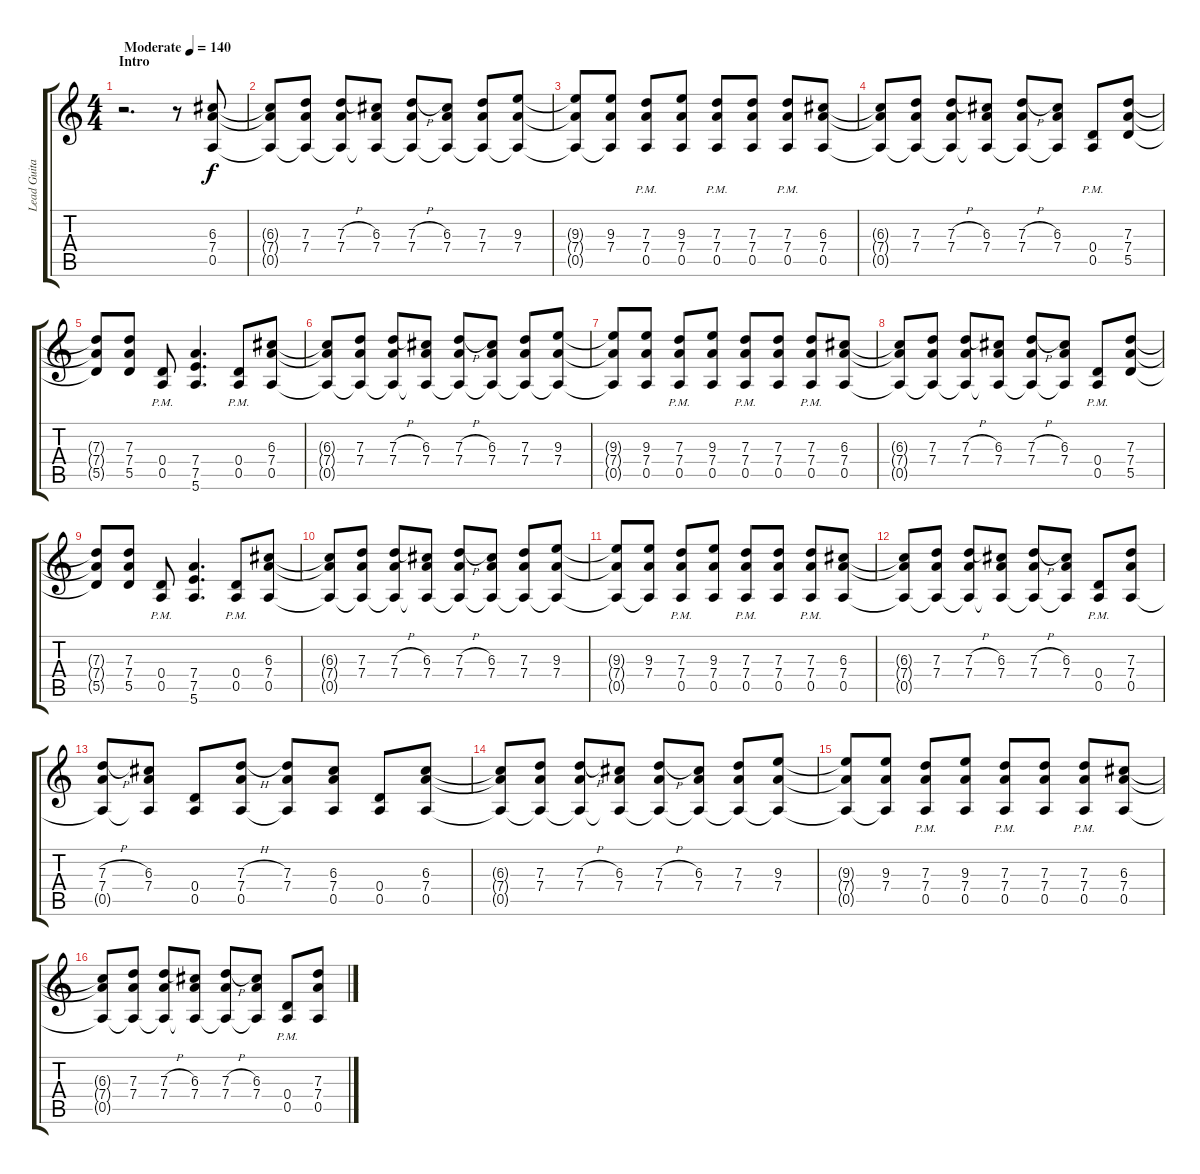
\track ("Lead Guitar" "Lead Guita") {instrument distortionguitar}
\staff {score tabs}
\tuning (E4 B3 G3 D3 A2 E2) {hide}
\ts (4 4)
\section ("" "Intro")
\tempo (140 "Moderate")
\clef g2
\ks c
r.2{d dy f instrument distortionguitar} r.8 (6.3 7.4 0.5).8 |
(6.3{t} 7.4{t} 0.5{t}).8 (7.3 7.4 0.5{t}).8 (7.3{h} 7.4 0.5{t}).8 (6.3 7.4 0.5{t}).8 (7.3{h} 7.4 0.5{t}).8 (6.3 7.4 0.5{t}).8 (7.3 7.4 0.5{t}).8 (9.3 7.4 0.5{t}).8 |
(9.3{t} 7.4{t} 0.5{t}).8 (9.3 7.4 0.5{t}).8 (7.3{pm} 7.4{pm} 0.5{pm}).8 (9.3 7.4 0.5).8 (7.3{pm} 7.4{pm} 0.5{pm}).8 (7.3 7.4 0.5).8 (7.3{pm} 7.4{pm} 0.5{pm}).8 (6.3 7.4 0.5).8 |
(6.3{t} 7.4{t} 0.5{t}).8 (7.3 7.4 0.5{t}).8 (7.3{h} 7.4 0.5{t}).8 (6.3 7.4 0.5{t}).8 (7.3{h} 7.4 0.5{t}).8 (6.3 7.4 0.5{t}).8 (0.4{pm} 0.5{pm}).8 (7.3 7.4 5.5).8 |
(7.3{t} 7.4{t} 5.5{t}).8 (7.3 7.4 5.5).8 (0.4{pm} 0.5{pm}).8 (7.4 7.5 5.6).4{d} (0.4{pm} 0.5{pm}).8 (6.3 7.4 0.5).8 |
(6.3{t} 7.4{t} 0.5{t}).8 (7.3 7.4 0.5{t}).8 (7.3{h} 7.4 0.5{t}).8 (6.3 7.4 0.5{t}).8 (7.3{h} 7.4 0.5{t}).8 (6.3 7.4 0.5{t}).8 (7.3 7.4 0.5{t}).8 (9.3 7.4 0.5{t}).8 |
(9.3{t} 7.4{t} 0.5{t}).8 (9.3 7.4 0.5).8 (7.3{pm} 7.4{pm} 0.5{pm}).8 (9.3 7.4 0.5).8 (7.3{pm} 7.4{pm} 0.5{pm}).8 (7.3 7.4 0.5).8 (7.3{pm} 7.4{pm} 0.5{pm}).8 (6.3 7.4 0.5).8 |
(6.3{t} 7.4{t} 0.5{t}).8 (7.3 7.4 0.5{t}).8 (7.3{h} 7.4 0.5{t}).8 (6.3 7.4 0.5{t}).8 (7.3{h} 7.4 0.5{t}).8 (6.3 7.4 0.5{t}).8 (0.4{pm} 0.5{pm}).8 (7.3 7.4 5.5).8 |
(7.3{t} 7.4{t} 5.5{t}).8 (7.3 7.4 5.5).8 (0.4{pm} 0.5{pm}).8 (7.4 7.5 5.6).4{d} (0.4{pm} 0.5{pm}).8 (6.3 7.4 0.5).8 |
(6.3{t} 7.4{t} 0.5{t}).8 (7.3 7.4 0.5{t}).8 (7.3{h} 7.4 0.5{t}).8 (6.3 7.4 0.5{t}).8 (7.3{h} 7.4 0.5{t}).8 (6.3 7.4 0.5{t}).8 (7.3 7.4 0.5{t}).8 (9.3 7.4 0.5{t}).8 |
(9.3{t} 7.4{t} 0.5{t}).8 (9.3 7.4 0.5{t}).8 (7.3{pm} 7.4{pm} 0.5{pm}).8 (9.3 7.4 0.5).8 (7.3{pm} 7.4{pm} 0.5{pm}).8 (7.3 7.4 0.5).8 (7.3{pm} 7.4{pm} 0.5{pm}).8 (6.3 7.4 0.5).8 |
(6.3{t} 7.4{t} 0.5{t}).8 (7.3 7.4 0.5{t}).8 (7.3{h} 7.4 0.5{t}).8 (6.3 7.4 0.5{t}).8 (7.3{h} 7.4 0.5{t}).8 (6.3 7.4 0.5{t}).8 (0.4{pm} 0.5{pm}).8 (7.3 7.4 0.5).8 |
(7.3{h} 7.4 0.5{t}).8 (6.3 7.4 0.5{t}).8 (0.4 0.5).8 (7.3{h} 7.4 0.5).8 (7.3 7.4 0.5{t}).8 (6.3 7.4 0.5).8 (0.4 0.5).8 (6.3 7.4 0.5).8 |
(6.3{t} 7.4{t} 0.5{t}).8 (7.3 7.4 0.5{t}).8 (7.3{h} 7.4 0.5{t}).8 (6.3 7.4 0.5{t}).8 (7.3{h} 7.4 0.5{t}).8 (6.3 7.4 0.5{t}).8 (7.3 7.4 0.5{t}).8 (9.3 7.4 0.5{t}).8 |
(9.3{t} 7.4{t} 0.5{t}).8 (9.3 7.4 0.5{t}).8 (7.3{pm} 7.4{pm} 0.5{pm}).8 (9.3 7.4 0.5).8 (7.3{pm} 7.4{pm} 0.5{pm}).8 (7.3 7.4 0.5).8 (7.3{pm} 7.4{pm} 0.5{pm}).8 (6.3 7.4 0.5).8 |
(6.3{t} 7.4{t} 0.5{t}).8 (7.3 7.4 0.5{t}).8 (7.3{h} 7.4 0.5{t}).8 (6.3 7.4 0.5{t}).8 (7.3{h} 7.4 0.5{t}).8 (6.3 7.4 0.5{t}).8 (0.4{pm} 0.5{pm}).8 (7.3 7.4 0.5).8
